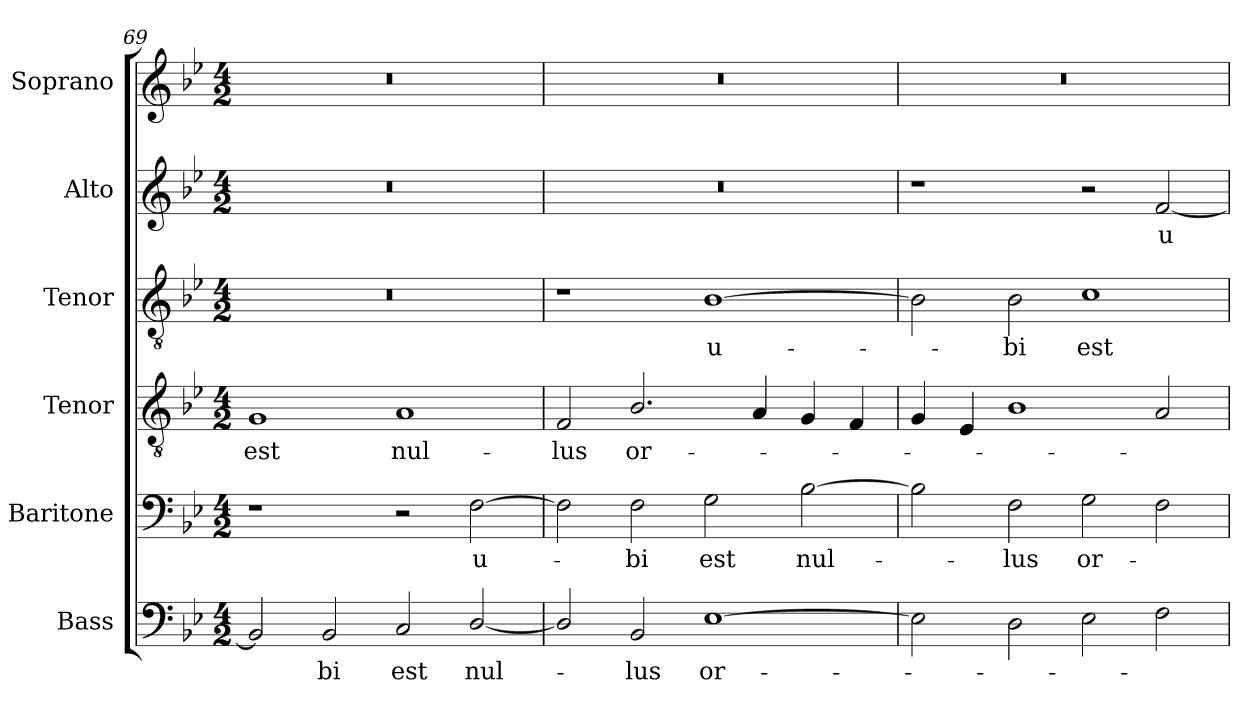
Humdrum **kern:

**kern	**text	**kern	**text	**kern	**text	**kern	**text	**kern	**text	**kern
*part6	*part6	*part5	*part5	*part4	*part4	*part3	*part3	*part2	*part2	*part1
*staff6	*staff6	*staff5	*staff5	*staff4	*staff4	*staff3	*staff3	*staff2	*staff2	*staff1
*I"Bass	*	*I"Baritone	*	*I"Tenor	*	*I"Tenor	*	*I"Alto	*	*I"Soprano
*I'B.	*	*I'Bar.	*	*I'T2.	*	*I'T1.	*	*I'A.	*	*I'S.
*clefF4	*	*clefF4	*	*clefGv2	*	*clefGv2	*	*clefG2	*	*clefG2
*	*	*	*	*ITrd7c12	*	*ITrd7c12	*	*	*	*
*k[b-e-]	*	*k[b-e-]	*	*k[b-e-]	*	*k[b-e-]	*	*k[b-e-]	*	*k[b-e-]
*B-:	*	*B-:	*	*B-:	*	*B-:	*	*B-:	*	*B-:
*M4/2	*	*M4/2	*	*M4/2	*	*M4/2	*	*M4/2	*	*M4/2
=69	=69	=69	=69	=69	=69	=69	=69	=69	=69	=69
!	!	!	!	!	!LO:LY:b:color=#000000	!LO:N:vis=1	!	!LO:N:vis=1	!	!LO:N:vis=1
2BB-i/]	.	1r	.	1GGi	est	0r	.	0r	.	0r
!	!LO:LY:b:color=#000000	!	!	!	!	!	!	!	!	!
2BB-i/	-bi	.	.	.	.	.	.	.	.	.
!	!LO:LY:b:color=#000000	!	!	!	!	!	!	!	!	!
!	!	!	!	!	!LO:LY:b:color=#000000	!	!	!	!	!
2Ci/	est	2r	.	1AAi	nul-	.	.	.	.	.
!	!LO:LY:b:color=#000000	!	!	!	!	!	!	!	!	!
!	!	!	!LO:LY:b:color=#000000	!	!	!	!	!	!	!
[2Di/	nul-	[2Fi\	u-	.	.	.	.	.	.	.
=70	=70	=70	=70	=70	=70	=70	=70	=70	=70	=70
!	!	!	!	!	!LO:LY:b:color=#000000	!	!	!LO:N:vis=1	!	!LO:N:vis=1
2Di/]	.	2Fi\]	.	2FFi/	-lus	1r	.	0r	.	0r
!	!LO:LY:b:color=#000000	!	!	!	!	!	!	!	!	!
!	!	!	!LO:LY:b:color=#000000	!	!	!	!	!	!	!
!	!	!	!	!	!LO:LY:b:color=#000000	!	!	!	!	!
2BB-i/	-lus	2Fi\	-bi	2.BB-i/	or-	.	.	.	.	.
!	!LO:LY:b:color=#000000	!	!	!	!	!	!	!	!	!
!	!	!	!LO:LY:b:color=#000000	!	!	!	!	!	!	!
!	!	!	!	!	!	!	!LO:LY:b:color=#000000	!	!	!
[1E-i	or-	2Gi\	est	.	.	[1BB-i	u-	.	.	.
.	.	.	.	4AAi/	.	.	.	.	.	.
!	!	!	!LO:LY:b:color=#000000	!	!	!	!	!	!	!
.	.	[2B-i\	nul-	4GGi/	.	.	.	.	.	.
.	.	.	.	4FFi/	.	.	.	.	.	.
=71	=71	=71	=71	=71	=71	=71	=71	=71	=71	=71
!	!	!	!	!	!	!	!	!	!	!LO:N:vis=1
2E-i\]	.	2B-i\]	.	4GGi/	.	2BB-i\]	.	1r	.	0r
.	.	.	.	4EE-i/	.	.	.	.	.	.
!	!	!	!LO:LY:b:color=#000000	!	!	!	!	!	!	!
!	!	!	!	!	!	!	!LO:LY:b:color=#000000	!	!	!
2Di\	.	2Fi\	-lus	1BB-i	.	2BB-i\	-bi	.	.	.
!	!	!	!LO:LY:b:color=#000000	!	!	!	!	!	!	!
!	!	!	!	!	!	!	!LO:LY:b:color=#000000	!	!	!
2E-i\	.	2Gi\	or-	.	.	1Ci	est	2r	.	.
!	!	!	!	!	!	!	!	!	!LO:LY:b:color=#000000	!
2Fi\	.	2Fi\	.	2AAi/	.	.	.	[2fi/	u-	.
=	=	=	=	=	=	=	=	=	=	=
*-	*-	*-	*-	*-	*-	*-	*-	*-	*-	*-
